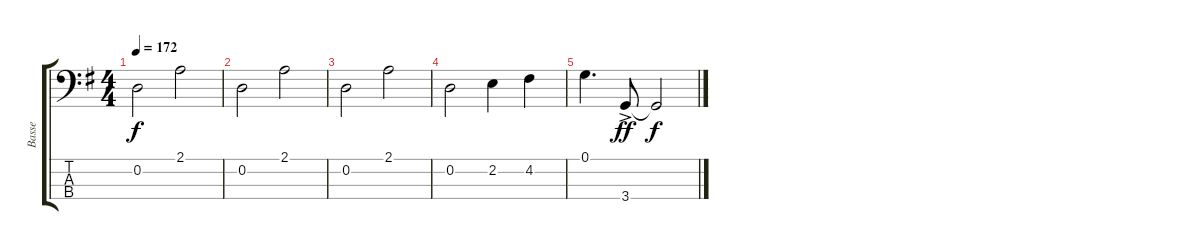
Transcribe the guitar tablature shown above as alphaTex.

\track ("Basse" "Basse") {instrument electricbassfinger}
\staff {score tabs}
\tuning (G2 D2 A1 E1) {hide}
\ts (4 4)
\tempo 172
\clef f4
\ks g
0.2.2{dy f} 2.1.2 |
0.2.2 2.1.2 |
0.2.2 2.1.2 |
0.2.2 2.2.4 4.2.4 |
0.1.4{d} 3.4{ac}.8{dy ff} 3.4{t}.2{dy f}
